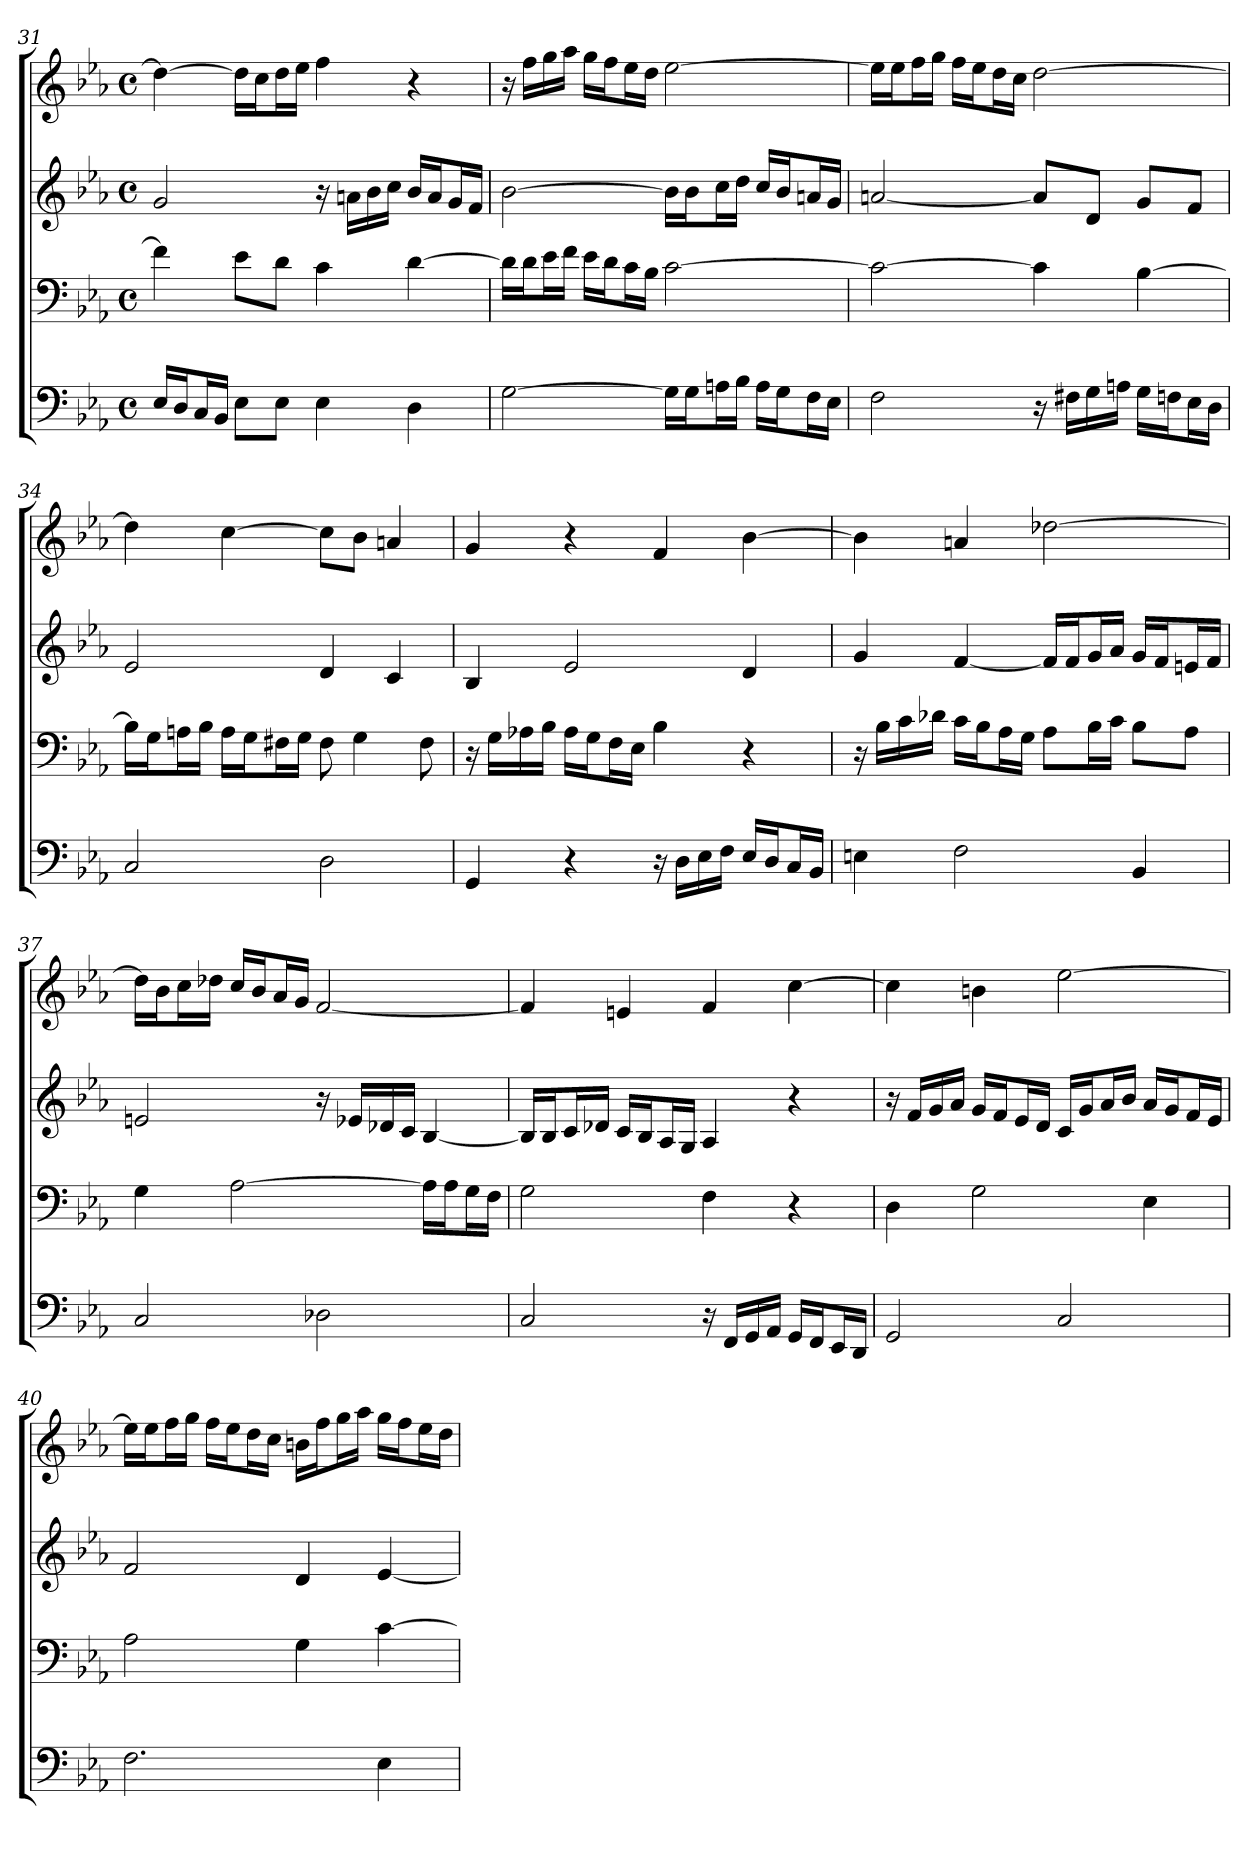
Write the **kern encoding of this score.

**kern	**kern	**kern	**kern
*part4	*part3	*part2	*part1
*staff4	*staff3	*staff2	*staff1
*clefF4	*clefF4	*clefG2	*clefG2
*k[b-e-a-]	*k[b-e-a-]	*k[b-e-a-]	*k[b-e-a-]
*E-:	*E-:	*E-:	*E-:
*M4/4	*M4/4	*M4/4	*M4/4
*met(c)	*met(c)	*met(c)	*met(c)
=31	=31	=31	=31
16E-/LL	4f]	2g	4dd_
16D/J	.	.	.
16C/L	.	.	.
16BB-/JJ	.	.	.
8E-\L	8e-\L	.	16dd\LL]
.	.	.	16cc\J
8E-\J	8d\J	.	16dd\L
.	.	.	16ee-\JJ
4E-	4c	16r	4ff
.	.	16an\LL	.
.	.	16b-\	.
.	.	16cc\JJ	.
4D	[4d	16b-/LL	4r
.	.	16a/J	.
.	.	16g/L	.
.	.	16f/JJ	.
=32	=32	=32	=32
[2G	16d\LL]	[2b-	16r
.	16d\J	.	16ff\LL
.	16e-\L	.	16gg\
.	16f\JJ	.	16aa-\JJ
.	16e-\LL	.	16gg\LL
.	16d\J	.	16ff\J
.	16c\L	.	16ee-\L
.	16B-\JJ	.	16dd\JJ
16G\LL]	[2c	16b-\LL]	[2ee-
16G\J	.	16b-\J	.
16An\L	.	16cc\L	.
16B-\JJ	.	16dd\JJ	.
16A\LL	.	16cc/LL	.
16G\J	.	16b-/J	.
16F\L	.	16an/L	.
16E-\JJ	.	16g/JJ	.
=33	=33	=33	=33
2F	2c_	[2an	16ee-\LL]
.	.	.	16ee-\J
.	.	.	16ff\L
.	.	.	16gg\JJ
.	.	.	16ff\LL
.	.	.	16ee-\J
.	.	.	16dd\L
.	.	.	16cc\JJ
16r	4c]	8a/L]	[2dd
16F#X\LL	.	.	.
16G\	.	8d/J	.
16An\JJ	.	.	.
16G\LL	[4B-	8g/L	.
16Fn\J	.	.	.
16E-\L	.	8f/J	.
16D\JJ	.	.	.
=34	=34	=34	=34
2C	16B-\LL]	2e-	4dd]
.	16G\J	.	.
.	16An\L	.	.
.	16B-\JJ	.	.
.	16A\LL	.	[4cc
.	16G\J	.	.
.	16F#X\L	.	.
.	16G\JJ	.	.
2D	8F#	4d	8cc\L]
.	4G	.	8b-\J
.	.	4c	4an
.	8F#	.	.
=35	=35	=35	=35
4GG	16r	4B-	4g
.	16G\LL	.	.
.	16A-X\	.	.
.	16B-\JJ	.	.
4r	16A-\LL	2e-	4r
.	16G\J	.	.
.	16F\L	.	.
.	16E-\JJ	.	.
16r	4B-	.	4f
16D\LL	.	.	.
16E-\	.	.	.
16F\JJ	.	.	.
16E-/LL	4r	4d	[4b-
16D/J	.	.	.
16C/L	.	.	.
16BB-/JJ	.	.	.
=36	=36	=36	=36
4En	16r	4g	4b-]
.	16B-\LL	.	.
.	16c\	.	.
.	16d-X\JJ	.	.
2F	16c\LL	[4f	4an
.	16B-\J	.	.
.	16A-\L	.	.
.	16G\JJ	.	.
.	8A-\L	16f/LL]	[2dd-X
.	.	16f/J	.
.	16B-\L	16g/L	.
.	16c\JJ	16a-/JJ	.
4BB-	8B-\L	16g/LL	.
.	.	16f/J	.
.	8A-\J	16en/L	.
.	.	16f/JJ	.
=37	=37	=37	=37
2C	4G	2en	16dd-\LL]
.	.	.	16b-\J
.	.	.	16cc\L
.	.	.	16dd-X\JJ
.	[2A-	.	16cc/LL
.	.	.	16b-/J
.	.	.	16a-/L
.	.	.	16g/JJ
2D-X	.	16r	[2f
.	.	16e-X/LL	.
.	.	16d-X/	.
.	.	16c/JJ	.
.	16A-\LL]	[4B-	.
.	16A-\J	.	.
.	16G\L	.	.
.	16F\JJ	.	.
=38	=38	=38	=38
2C	2G	16B-/LL]	4f]
.	.	16B-/J	.
.	.	16c/L	.
.	.	16d-X/JJ	.
.	.	16c/LL	4en
.	.	16B-/J	.
.	.	16A-/L	.
.	.	16G/JJ	.
16r	4F	4A-	4f
16FF/LL	.	.	.
16GG/	.	.	.
16AA-/JJ	.	.	.
16GG/LL	4r	4r	[4cc
16FF/J	.	.	.
16EE-/L	.	.	.
16DD/JJ	.	.	.
=39	=39	=39	=39
2GG	4D	16r	4cc]
.	.	16f/LL	.
.	.	16g/	.
.	.	16a-/JJ	.
.	2G	16g/LL	4bn
.	.	16f/J	.
.	.	16e-/L	.
.	.	16d/JJ	.
2C	.	16c/LL	[2ee-
.	.	16g/J	.
.	.	16a-/L	.
.	.	16b-/JJ	.
.	4E-	16a-/LL	.
.	.	16g/J	.
.	.	16f/L	.
.	.	16e-/JJ	.
=40	=40	=40	=40
2.F	2A-	2f	16ee-\LL]
.	.	.	16ee-\J
.	.	.	16ff\L
.	.	.	16gg\JJ
.	.	.	16ff\LL
.	.	.	16ee-\J
.	.	.	16dd\L
.	.	.	16cc\JJ
.	4G	4d	16bn\LL
.	.	.	16ff\J
.	.	.	16gg\L
.	.	.	16aa-\JJ
4E-	[4c	[4e-	16gg\LL
.	.	.	16ff\J
.	.	.	16ee-\L
.	.	.	16dd\JJ
=	=	=	=
*-	*-	*-	*-
